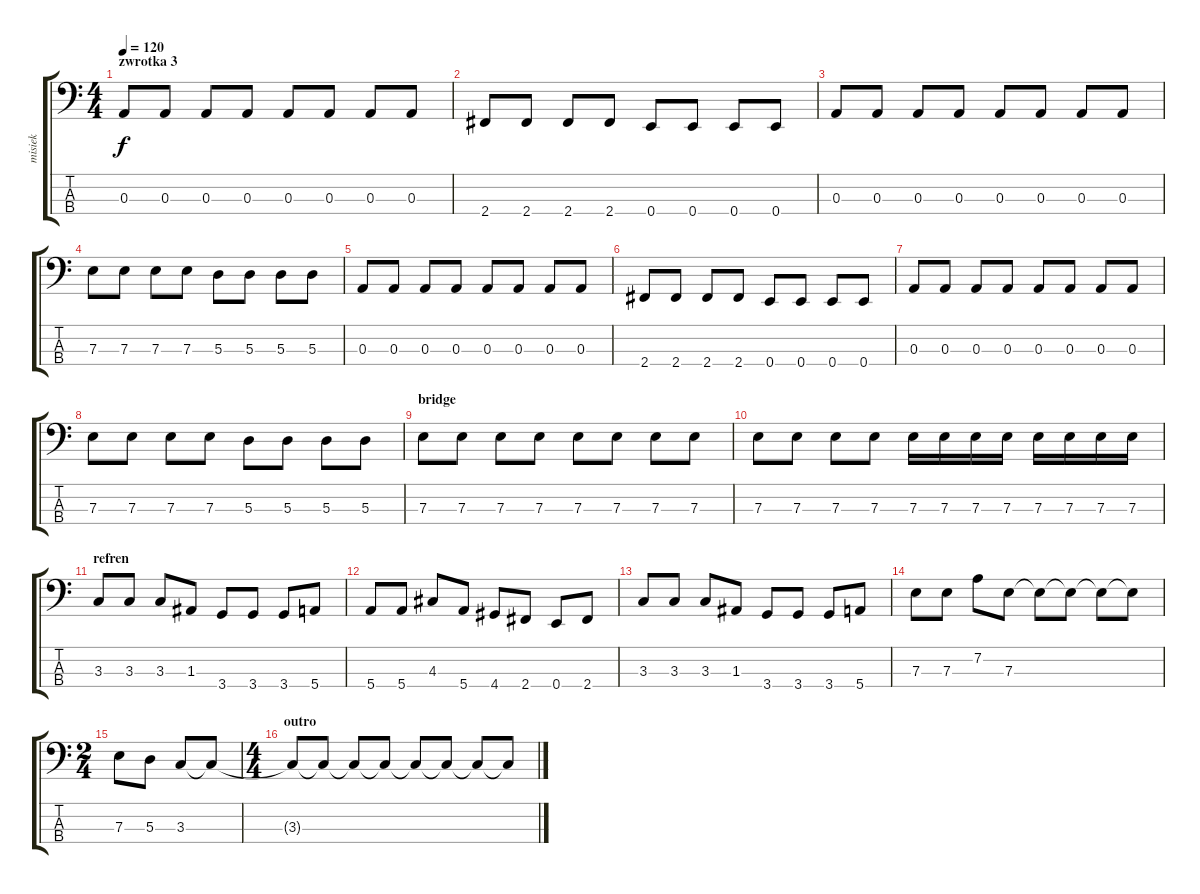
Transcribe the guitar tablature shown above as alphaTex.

\track ("misiek" "misiek") {instrument electricbasspick}
\staff {score tabs}
\tuning (G2 D2 A1 E1) {hide}
\ts (4 4)
\section ("" "zwrotka 3")
\tempo 120
\clef f4
\ks c
0.3.8{dy f} 0.3.8 0.3.8 0.3.8 0.3.8 0.3.8 0.3.8 0.3.8 |
2.4.8 2.4.8 2.4.8 2.4.8 0.4.8 0.4.8 0.4.8 0.4.8 |
0.3.8 0.3.8 0.3.8 0.3.8 0.3.8 0.3.8 0.3.8 0.3.8 |
7.3.8 7.3.8 7.3.8 7.3.8 5.3.8 5.3.8 5.3.8 5.3.8 |
0.3.8 0.3.8 0.3.8 0.3.8 0.3.8 0.3.8 0.3.8 0.3.8 |
2.4.8 2.4.8 2.4.8 2.4.8 0.4.8 0.4.8 0.4.8 0.4.8 |
0.3.8 0.3.8 0.3.8 0.3.8 0.3.8 0.3.8 0.3.8 0.3.8 |
7.3.8 7.3.8 7.3.8 7.3.8 5.3.8 5.3.8 5.3.8 5.3.8 |
\section ("" "bridge")
7.3.8 7.3.8 7.3.8 7.3.8 7.3.8 7.3.8 7.3.8 7.3.8 |
7.3.8 7.3.8 7.3.8 7.3.8 7.3.16 7.3.16 7.3.16 7.3.16 7.3.16 7.3.16 7.3.16 7.3.16 |
\section ("" "refren")
3.3.8 3.3.8 3.3.8 1.3.8 3.4.8 3.4.8 3.4.8 5.4.8 |
5.4.8 5.4.8 4.3.8 5.4.8 4.4.8 2.4.8 0.4.8 2.4.8 |
3.3.8 3.3.8 3.3.8 1.3.8 3.4.8 3.4.8 3.4.8 5.4.8 |
7.3.8 7.3.8 7.2.8 7.3.8 7.3{t}.8 7.3{t}.8 7.3{t}.8 7.3{t}.8 |
\ts (2 4)
7.3.8 5.3.8 3.3.8 3.3{t}.8 |
\ts (4 4)
\section ("" "outro")
3.3{t}.8 3.3{t}.8 3.3{t}.8 3.3{t}.8 3.3{t}.8 3.3{t}.8 3.3{t}.8 3.3{t}.8
